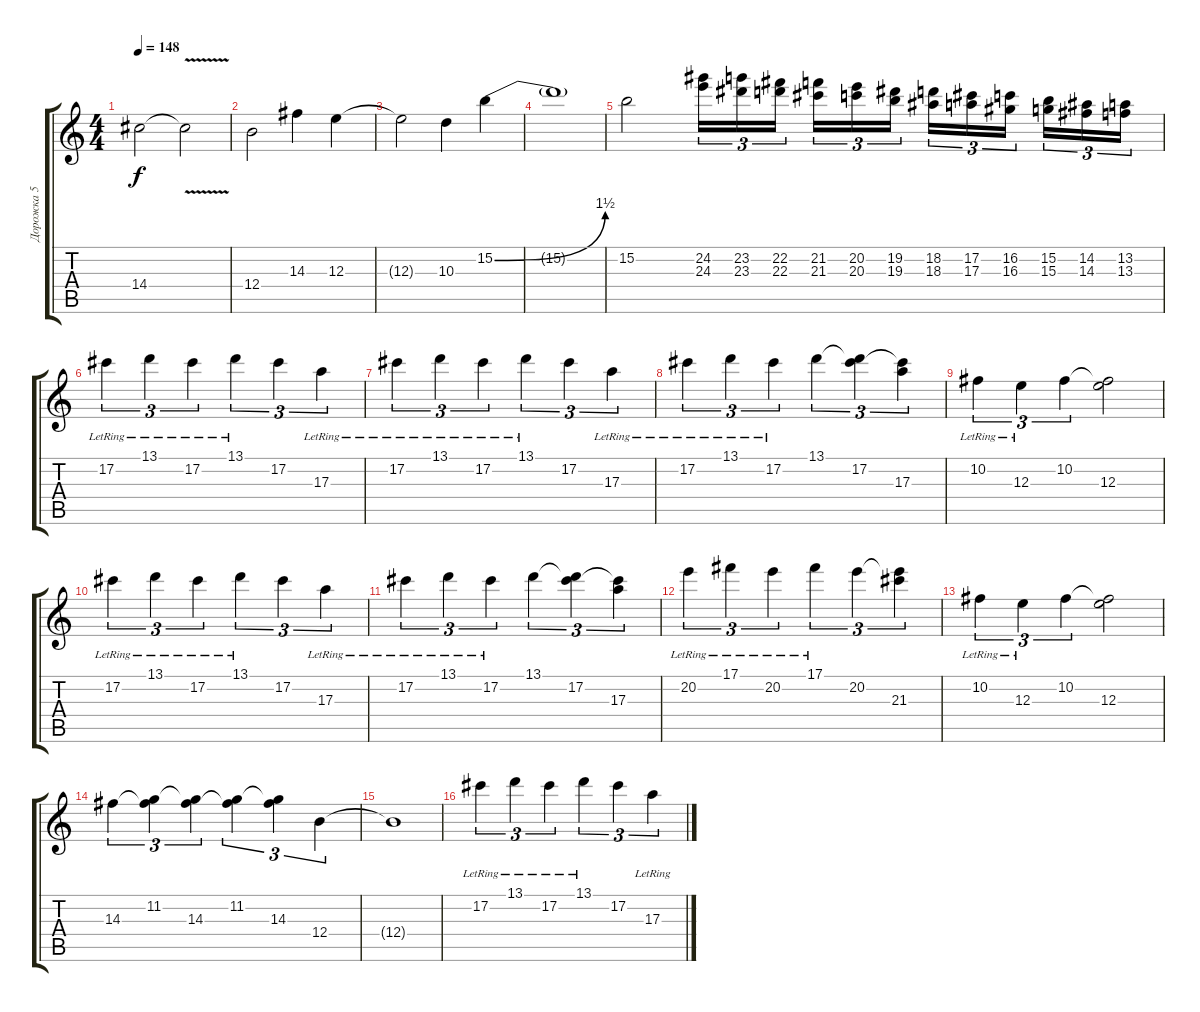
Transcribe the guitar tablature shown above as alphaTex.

\track ("Дорожка 5" "Дорожка 5") {instrument distortionguitar}
\staff {score tabs}
\tuning (Db4 Ab3 E3 B2 Gb2 B1) {hide}
\ts (4 4)
\tempo 148
\clef g2
\ks c
14.4.2{dy f} 14.4{v t}.2 |
12.4.2 14.3.4 12.3.4 |
12.3{t}.2 10.3.4 15.2{be (bend 0 0 60 6)}.4 |
15.2{t}.1 |
15.2.2 (24.2 24.3).16{tu (3 2)} (23.2 23.3).16{tu (3 2)} (22.2 22.3).16{tu (3 2) beam splitsecondary} (21.2 21.3).16{tu (3 2)} (20.2 20.3).16{tu (3 2)} (19.2 19.3).16{tu (3 2)} (18.2 18.3).16{tu (3 2)} (17.2 17.3).16{tu (3 2)} (16.2 16.3).16{tu (3 2) beam splitsecondary} (15.2 15.3).16{tu (3 2)} (14.2 14.3).16{tu (3 2)} (13.2 13.3).16{tu (3 2)} |
17.2{lr}.4{tu (3 2)} 13.1{lr}.4{tu (3 2)} 17.2{lr}.4{tu (3 2)} 13.1{lr}.4{tu (3 2)} 17.2.4{tu (3 2)} 17.3{lr}.4{tu (3 2)} |
17.2{lr}.4{tu (3 2)} 13.1{lr}.4{tu (3 2)} 17.2{lr}.4{tu (3 2)} 13.1{lr}.4{tu (3 2)} 17.2.4{tu (3 2)} 17.3{lr}.4{tu (3 2)} |
17.2{lr}.4{tu (3 2)} 13.1{lr}.4{tu (3 2)} 17.2{lr}.4{tu (3 2)} 13.1.4{tu (3 2)} (13.1{t} 17.2).4{tu (3 2)} (17.2{t} 17.3).4{tu (3 2)} |
10.2{lr}.4{tu (3 2)} 12.3{lr}.4{tu (3 2)} 10.2.4{tu (3 2)} (10.2{t} 12.3).2 |
17.2{lr}.4{tu (3 2)} 13.1{lr}.4{tu (3 2)} 17.2{lr}.4{tu (3 2)} 13.1{lr}.4{tu (3 2)} 17.2.4{tu (3 2)} 17.3{lr}.4{tu (3 2)} |
17.2{lr}.4{tu (3 2)} 13.1{lr}.4{tu (3 2)} 17.2{lr}.4{tu (3 2)} 13.1.4{tu (3 2)} (13.1{t} 17.2).4{tu (3 2)} (17.2{t} 17.3).4{tu (3 2)} |
20.2{lr}.4{tu (3 2)} 17.1{lr}.4{tu (3 2)} 20.2{lr}.4{tu (3 2)} 17.1{lr}.4{tu (3 2)} 20.2.4{tu (3 2)} (20.2{t} 21.3).4{tu (3 2)} |
10.2{lr}.4{tu (3 2)} 12.3{lr}.4{tu (3 2)} 10.2.4{tu (3 2)} (10.2{t} 12.3).2 |
14.3.4{tu (3 2)} (11.2 14.3{t}).4{tu (3 2)} (11.2{t} 14.3).4{tu (3 2)} (11.2 14.3{t}).4{tu (3 2)} (11.2{t} 14.3).4{tu (3 2)} 12.4.4{tu (3 2)} |
12.4{t}.1 |
17.2{lr}.4{tu (3 2)} 13.1{lr}.4{tu (3 2)} 17.2{lr}.4{tu (3 2)} 13.1{lr}.4{tu (3 2)} 17.2.4{tu (3 2)} 17.3{lr}.4{tu (3 2)}
